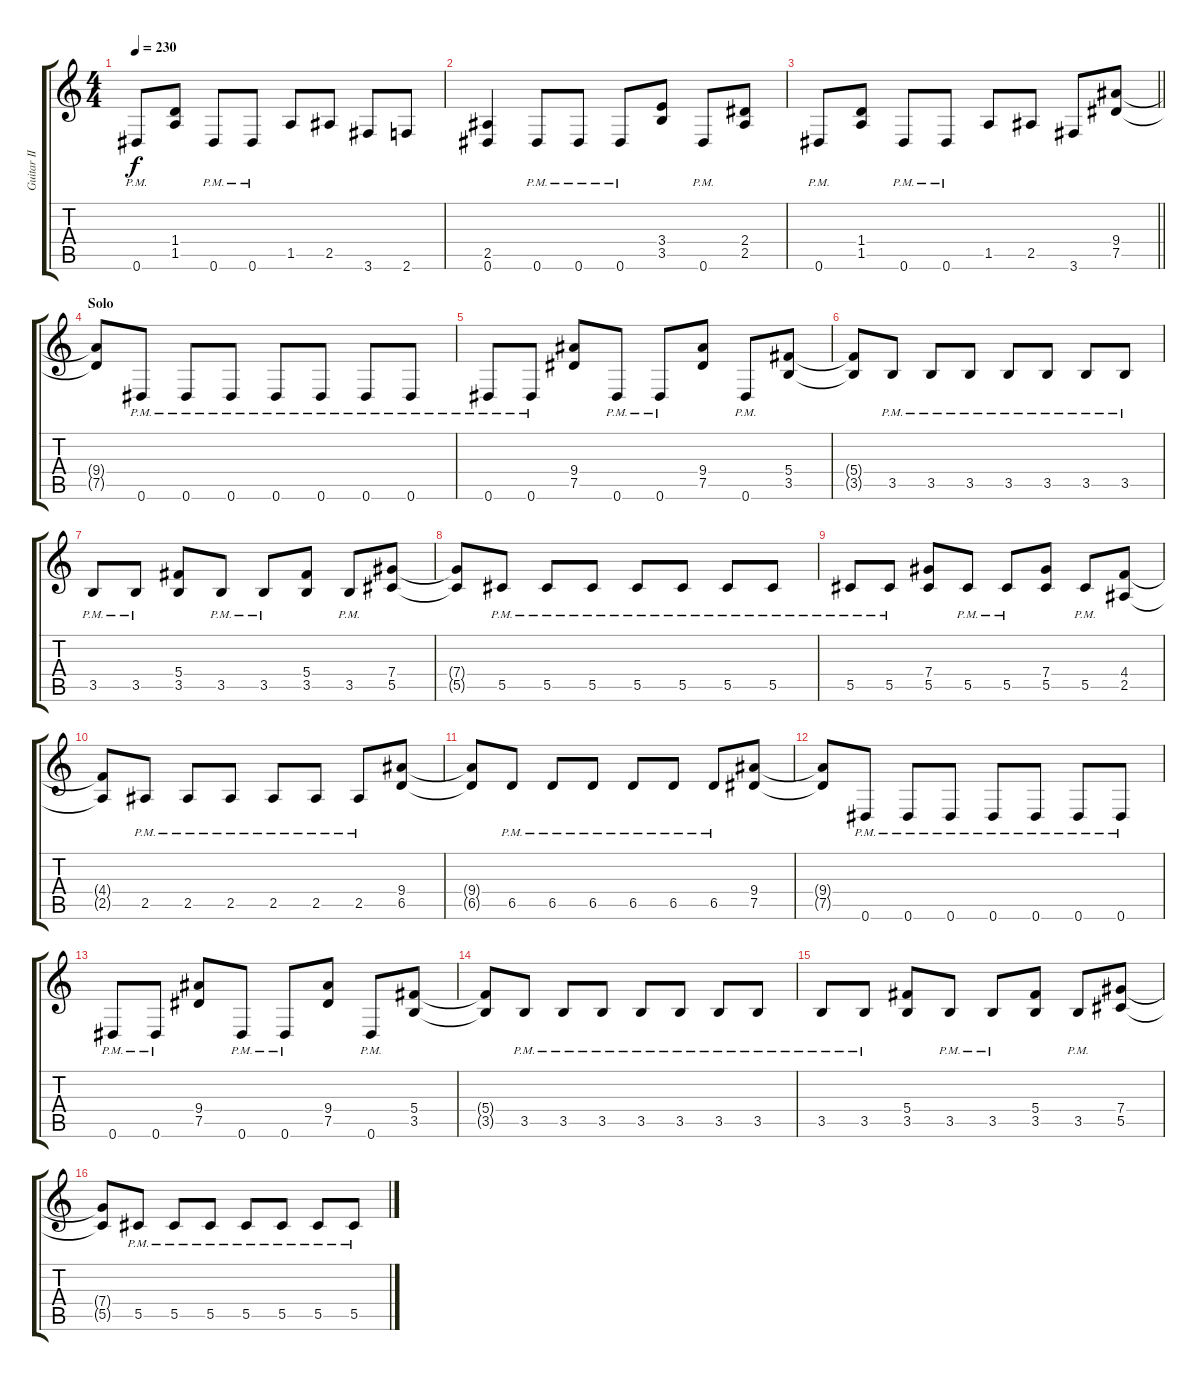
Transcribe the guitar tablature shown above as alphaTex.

\track ("Guitar II" "Guitar II") {instrument overdrivenguitar}
\staff {score tabs}
\tuning (Eb4 Bb3 Gb3 Db3 Ab2 Eb2) {hide}
\ts (4 4)
\tempo 230
\clef g2
\ks c
0.6{pm}.8{dy f} (1.4 1.5).8 0.6{pm}.8 0.6{pm}.8 1.5.8 2.5.8 3.6.8 2.6.8 |
(2.5 0.6).4 0.6{pm}.8 0.6{pm}.8 0.6{pm}.8 (3.4 3.5).8 0.6{pm}.8 (2.4 2.5).8 |
\barLineRight lightlight
0.6{pm}.8 (1.4 1.5).8 0.6{pm}.8 0.6{pm}.8 1.5.8 2.5.8 3.6.8 (9.4 7.5).8 |
\section ("" "Solo")
(9.4{t} 7.5{t}).8 0.6{pm}.8 0.6{pm}.8 0.6{pm}.8 0.6{pm}.8 0.6{pm}.8 0.6{pm}.8 0.6{pm}.8 |
0.6{pm}.8 0.6{pm}.8 (9.4 7.5).8 0.6{pm}.8 0.6{pm}.8 (9.4 7.5).8 0.6{pm}.8 (5.4 3.5).8 |
(5.4{t} 3.5{t}).8 3.5{pm}.8 3.5{pm}.8 3.5{pm}.8 3.5{pm}.8 3.5{pm}.8 3.5{pm}.8 3.5{pm}.8 |
3.5{pm}.8 3.5{pm}.8 (5.4 3.5).8 3.5{pm}.8 3.5{pm}.8 (5.4 3.5).8 3.5{pm}.8 (7.4 5.5).8 |
(7.4{t} 5.5{t}).8 5.5{pm}.8 5.5{pm}.8 5.5{pm}.8 5.5{pm}.8 5.5{pm}.8 5.5{pm}.8 5.5{pm}.8 |
5.5{pm}.8 5.5{pm}.8 (7.4 5.5).8 5.5{pm}.8 5.5{pm}.8 (7.4 5.5).8 5.5{pm}.8 (4.4 2.5).8 |
(4.4{t} 2.5{t}).8 2.5{pm}.8 2.5{pm}.8 2.5{pm}.8 2.5{pm}.8 2.5{pm}.8 2.5{pm}.8 (9.4 6.5).8 |
(9.4{t} 6.5{t}).8 6.5{pm}.8 6.5{pm}.8 6.5{pm}.8 6.5{pm}.8 6.5{pm}.8 6.5{pm}.8 (9.4 7.5).8 |
(9.4{t} 7.5{t}).8 0.6{pm}.8 0.6{pm}.8 0.6{pm}.8 0.6{pm}.8 0.6{pm}.8 0.6{pm}.8 0.6{pm}.8 |
0.6{pm}.8 0.6{pm}.8 (9.4 7.5).8 0.6{pm}.8 0.6{pm}.8 (9.4 7.5).8 0.6{pm}.8 (5.4 3.5).8 |
(5.4{t} 3.5{t}).8 3.5{pm}.8 3.5{pm}.8 3.5{pm}.8 3.5{pm}.8 3.5{pm}.8 3.5{pm}.8 3.5{pm}.8 |
3.5{pm}.8 3.5{pm}.8 (5.4 3.5).8 3.5{pm}.8 3.5{pm}.8 (5.4 3.5).8 3.5{pm}.8 (7.4 5.5).8 |
(7.4{t} 5.5{t}).8 5.5{pm}.8 5.5{pm}.8 5.5{pm}.8 5.5{pm}.8 5.5{pm}.8 5.5{pm}.8 5.5{pm}.8
